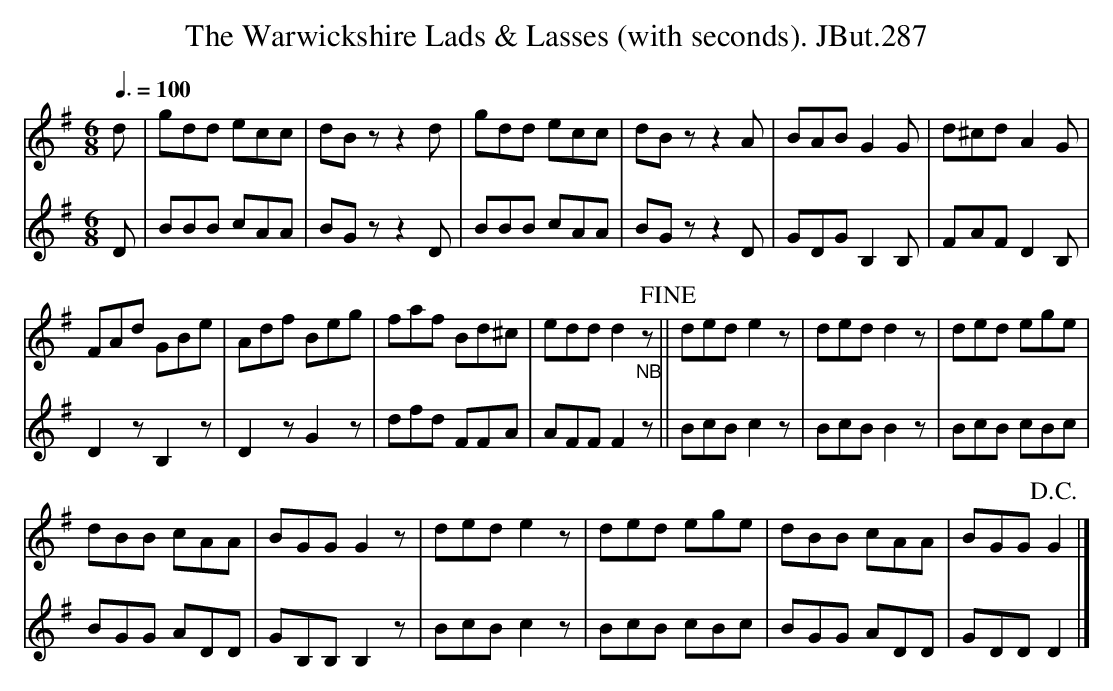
X:1
T:Warwickshire Lads & Lasses (with seconds). JBut.287, The
M:6/8
L:1/8
Q:3/8=100
K:G
V:1
d|gdd ecc|dBz z2d|gdd ecc|dBz z2A|BAB G2G|d^cd A2G|
FAd GBe|Adf Beg|faf Bd^c|edd d2"_NB"z!fine!||ded e2z|ded d2z|ded ege|
dBB cAA|BGG G2z|ded e2z|ded ege|dBB cAA|BGG !D.C.!G2|]
V:2
D | BBB cAA | BG z z2 D | BBB cAA | BG z z2 D |GDG B,2 B, | FAF D2 B, |
D2 z B,2 z |D2 z G2 z |dfd FFA | AFF F2 z || BcB c2 z | BcB B2 z |BcB cBc |
BGG ADD | GB,B, B,2 z | BcB c2 z | BcB cBc |BGG ADD | GDD D2 |]
